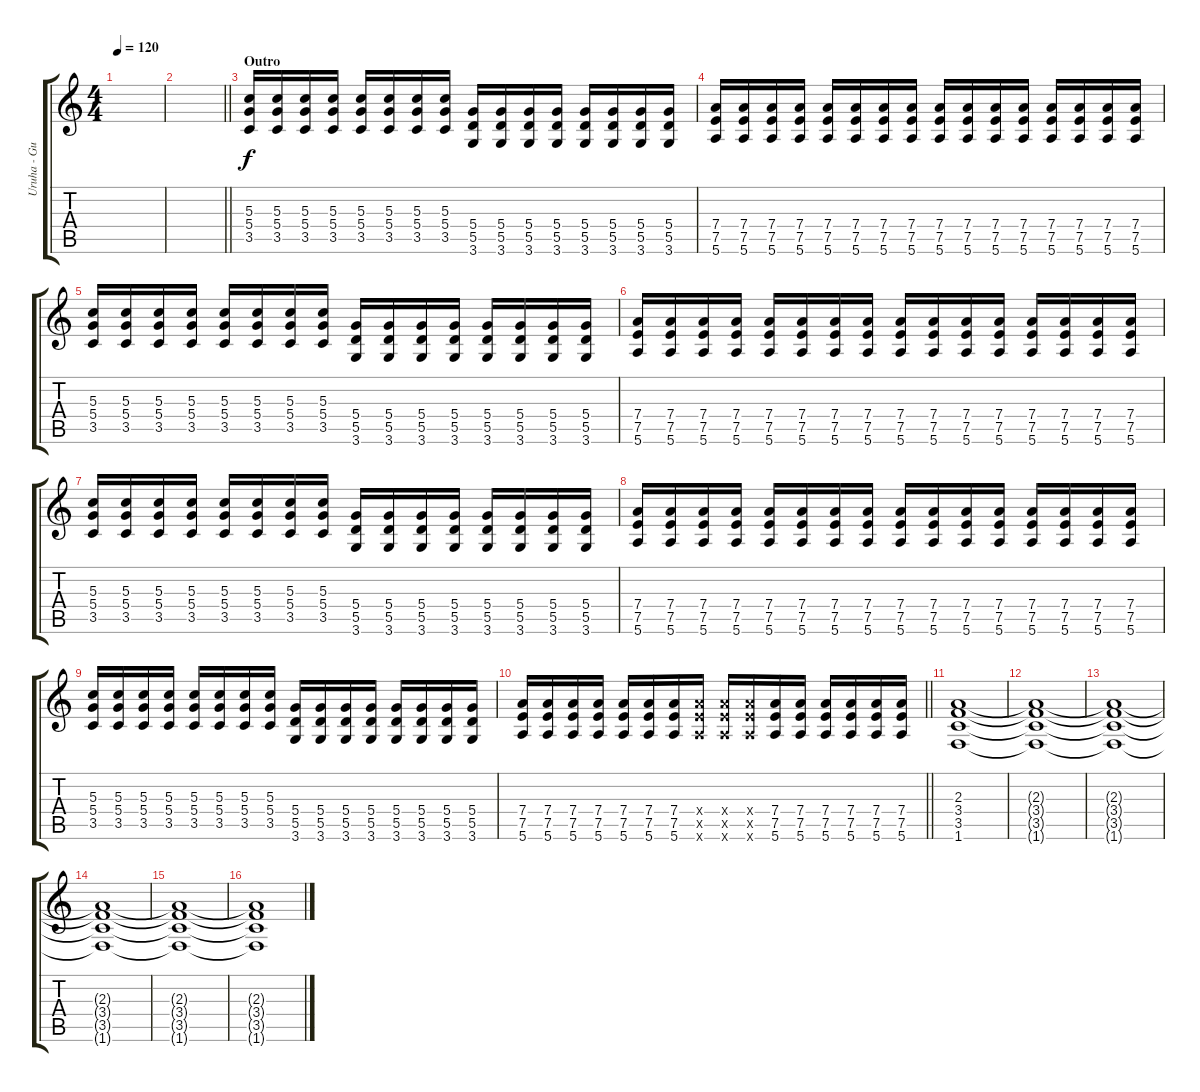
\track ("Uruha - Guitar 1" "Uruha - Gu") {instrument overdrivenguitar}
\staff {score tabs}
\tuning (E4 B3 G3 D3 A2 E2) {hide}
\ts (4 4)
\tempo 120
\clef g2
\ks c
|
\barLineRight lightlight
|
\section ("" "Outro")
(5.3 5.4 3.5).16 (5.3 5.4 3.5).16 (5.3 5.4 3.5).16 (5.3 5.4 3.5).16 (5.3 5.4 3.5).16 (5.3 5.4 3.5).16 (5.3 5.4 3.5).16 (5.3 5.4 3.5).16 (5.4 5.5 3.6).16 (5.4 5.5 3.6).16 (5.4 5.5 3.6).16 (5.4 5.5 3.6).16 (5.4 5.5 3.6).16 (5.4 5.5 3.6).16 (5.4 5.5 3.6).16 (5.4 5.5 3.6).16 |
(7.4 7.5 5.6).16 (7.4 7.5 5.6).16 (7.4 7.5 5.6).16 (7.4 7.5 5.6).16 (7.4 7.5 5.6).16 (7.4 7.5 5.6).16 (7.4 7.5 5.6).16 (7.4 7.5 5.6).16 (7.4 7.5 5.6).16 (7.4 7.5 5.6).16 (7.4 7.5 5.6).16 (7.4 7.5 5.6).16 (7.4 7.5 5.6).16 (7.4 7.5 5.6).16 (7.4 7.5 5.6).16 (7.4 7.5 5.6).16 |
(5.3 5.4 3.5).16 (5.3 5.4 3.5).16 (5.3 5.4 3.5).16 (5.3 5.4 3.5).16 (5.3 5.4 3.5).16 (5.3 5.4 3.5).16 (5.3 5.4 3.5).16 (5.3 5.4 3.5).16 (5.4 5.5 3.6).16 (5.4 5.5 3.6).16 (5.4 5.5 3.6).16 (5.4 5.5 3.6).16 (5.4 5.5 3.6).16 (5.4 5.5 3.6).16 (5.4 5.5 3.6).16 (5.4 5.5 3.6).16 |
(7.4 7.5 5.6).16 (7.4 7.5 5.6).16 (7.4 7.5 5.6).16 (7.4 7.5 5.6).16 (7.4 7.5 5.6).16 (7.4 7.5 5.6).16 (7.4 7.5 5.6).16 (7.4 7.5 5.6).16 (7.4 7.5 5.6).16 (7.4 7.5 5.6).16 (7.4 7.5 5.6).16 (7.4 7.5 5.6).16 (7.4 7.5 5.6).16 (7.4 7.5 5.6).16 (7.4 7.5 5.6).16 (7.4 7.5 5.6).16 |
(5.3 5.4 3.5).16 (5.3 5.4 3.5).16 (5.3 5.4 3.5).16 (5.3 5.4 3.5).16 (5.3 5.4 3.5).16 (5.3 5.4 3.5).16 (5.3 5.4 3.5).16 (5.3 5.4 3.5).16 (5.4 5.5 3.6).16 (5.4 5.5 3.6).16 (5.4 5.5 3.6).16 (5.4 5.5 3.6).16 (5.4 5.5 3.6).16 (5.4 5.5 3.6).16 (5.4 5.5 3.6).16 (5.4 5.5 3.6).16 |
(7.4 7.5 5.6).16 (7.4 7.5 5.6).16 (7.4 7.5 5.6).16 (7.4 7.5 5.6).16 (7.4 7.5 5.6).16 (7.4 7.5 5.6).16 (7.4 7.5 5.6).16 (7.4 7.5 5.6).16 (7.4 7.5 5.6).16 (7.4 7.5 5.6).16 (7.4 7.5 5.6).16 (7.4 7.5 5.6).16 (7.4 7.5 5.6).16 (7.4 7.5 5.6).16 (7.4 7.5 5.6).16 (7.4 7.5 5.6).16 |
(5.3 5.4 3.5).16 (5.3 5.4 3.5).16 (5.3 5.4 3.5).16 (5.3 5.4 3.5).16 (5.3 5.4 3.5).16 (5.3 5.4 3.5).16 (5.3 5.4 3.5).16 (5.3 5.4 3.5).16 (5.4 5.5 3.6).16 (5.4 5.5 3.6).16 (5.4 5.5 3.6).16 (5.4 5.5 3.6).16 (5.4 5.5 3.6).16 (5.4 5.5 3.6).16 (5.4 5.5 3.6).16 (5.4 5.5 3.6).16 |
\barLineRight lightlight
(7.4 7.5 5.6).16 (7.4 7.5 5.6).16 (7.4 7.5 5.6).16 (7.4 7.5 5.6).16 (7.4 7.5 5.6).16 (7.4 7.5 5.6).16 (7.4 7.5 5.6).16 (7.4{x} 7.5{x} 5.6{x}).16 (7.4{x} 7.5{x} 5.6{x}).16 (7.4{x} 7.5{x} 5.6{x}).16 (7.4 7.5 5.6).16 (7.4 7.5 5.6).16 (7.4 7.5 5.6).16 (7.4 7.5 5.6).16 (7.4 7.5 5.6).16 (7.4 7.5 5.6).16 |
\section ("" "")
(2.3 3.4 3.5 1.6).1 |
(2.3{t} 3.4{t} 3.5{t} 1.6{t}).1 |
(2.3{t} 3.4{t} 3.5{t} 1.6{t}).1 |
(2.3{t} 3.4{t} 3.5{t} 1.6{t}).1 |
(2.3{t} 3.4{t} 3.5{t} 1.6{t}).1 |
(2.3{t} 3.4{t} 3.5{t} 1.6{t}).1
